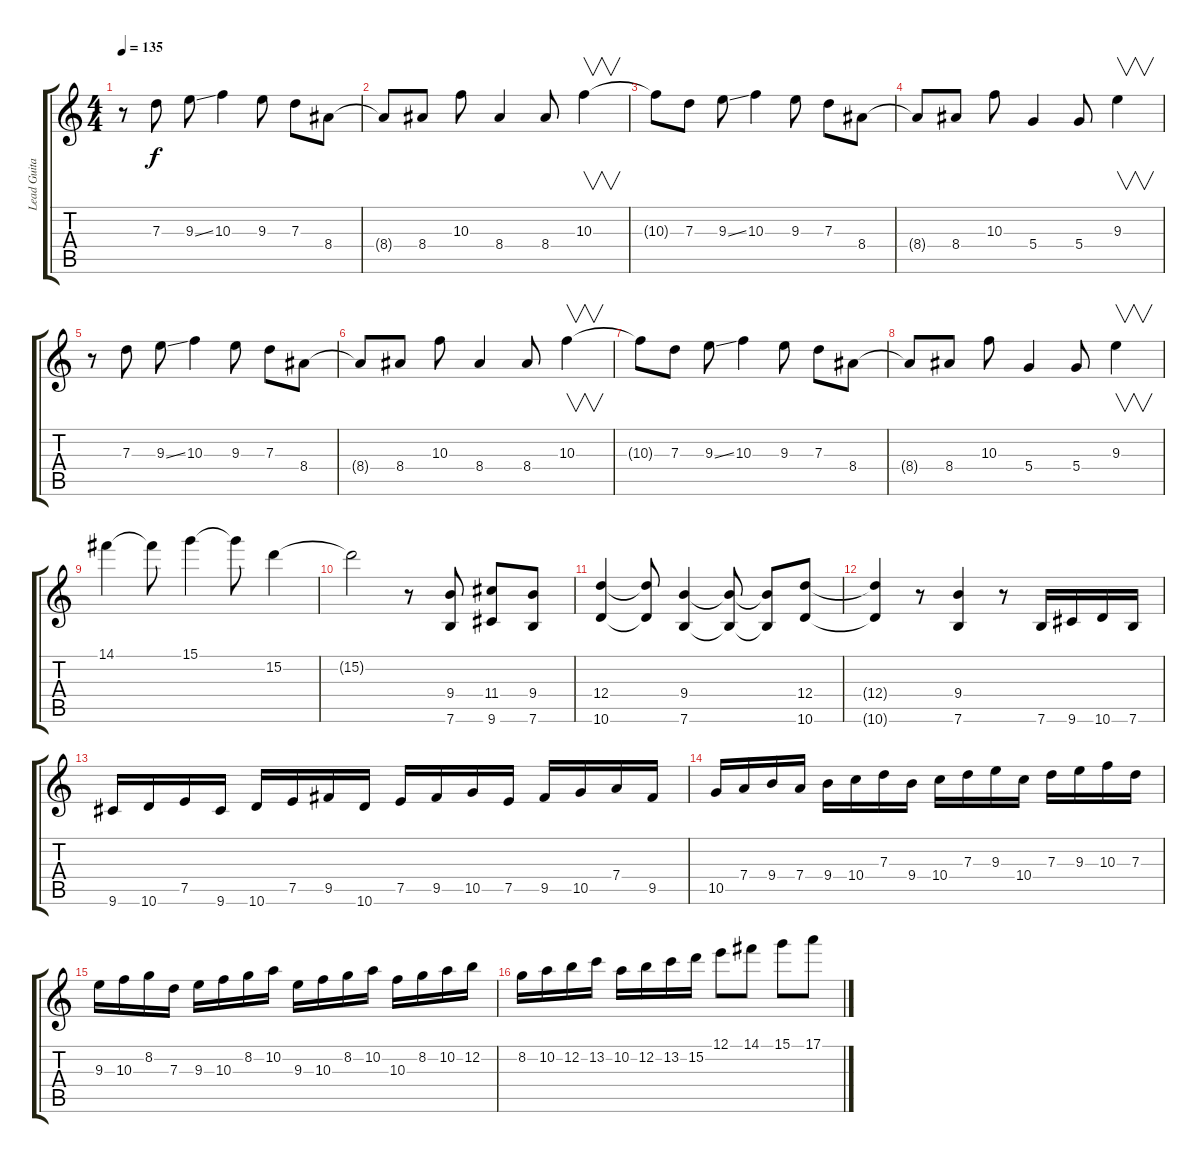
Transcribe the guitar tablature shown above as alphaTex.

\track ("Lead Guitar" "Lead Guita") {instrument distortionguitar}
\staff {score tabs}
\tuning (E4 B3 G3 D3 A2 E2) {hide}
\ts (4 4)
\tempo 135
\clef g2
\ks c
r.8{dy f} 7.3.8 9.3{ss}.8 10.3.4 9.3.8 7.3.8 8.4.8 |
8.4{t}.8 8.4.8 10.3.8 8.4.4 8.4.8 10.3.4{v} |
10.3{t}.8 7.3.8 9.3{ss}.8 10.3.4 9.3.8 7.3.8 8.4.8 |
8.4{t}.8 8.4.8 10.3.8 5.4.4 5.4.8 9.3.4{v} |
r.8 7.3.8 9.3{ss}.8 10.3.4 9.3.8 7.3.8 8.4.8 |
8.4{t}.8 8.4.8 10.3.8 8.4.4 8.4.8 10.3.4{v} |
10.3{t}.8 7.3.8 9.3{ss}.8 10.3.4 9.3.8 7.3.8 8.4.8 |
8.4{t}.8 8.4.8 10.3.8 5.4.4 5.4.8 9.3.4{v} |
14.1.4 14.1{t}.8 15.1.4 15.1{t}.8 15.2.4 |
15.2{t}.2 r.8 (9.4 7.6).8 (11.4 9.6).8 (9.4 7.6).8 |
(12.4 10.6).4 (12.4{t} 10.6{t}).8 (9.4 7.6).4 (9.4{t} 7.6{t}).8 (9.4{t} 7.6{t}).8 (12.4 10.6).8 |
(12.4{t} 10.6{t}).4 r.8 (9.4 7.6).4 r.8 7.6.16 9.6.16 10.6.16 7.6.16 |
9.6.16 10.6.16 7.5.16 9.6.16 10.6.16 7.5.16 9.5.16 10.6.16 7.5.16 9.5.16 10.5.16 7.5.16 9.5.16 10.5.16 7.4.16 9.5.16 |
10.5.16 7.4.16 9.4.16 7.4.16 9.4.16 10.4.16 7.3.16 9.4.16 10.4.16 7.3.16 9.3.16 10.4.16 7.3.16 9.3.16 10.3.16 7.3.16 |
9.3.16 10.3.16 8.2.16 7.3.16 9.3.16 10.3.16 8.2.16 10.2.16 9.3.16 10.3.16 8.2.16 10.2.16 10.3.16 8.2.16 10.2.16 12.2.16 |
8.2.16 10.2.16 12.2.16 13.2.16 10.2.16 12.2.16 13.2.16 15.2.16 12.1.8 14.1.8 15.1.8 17.1.8
